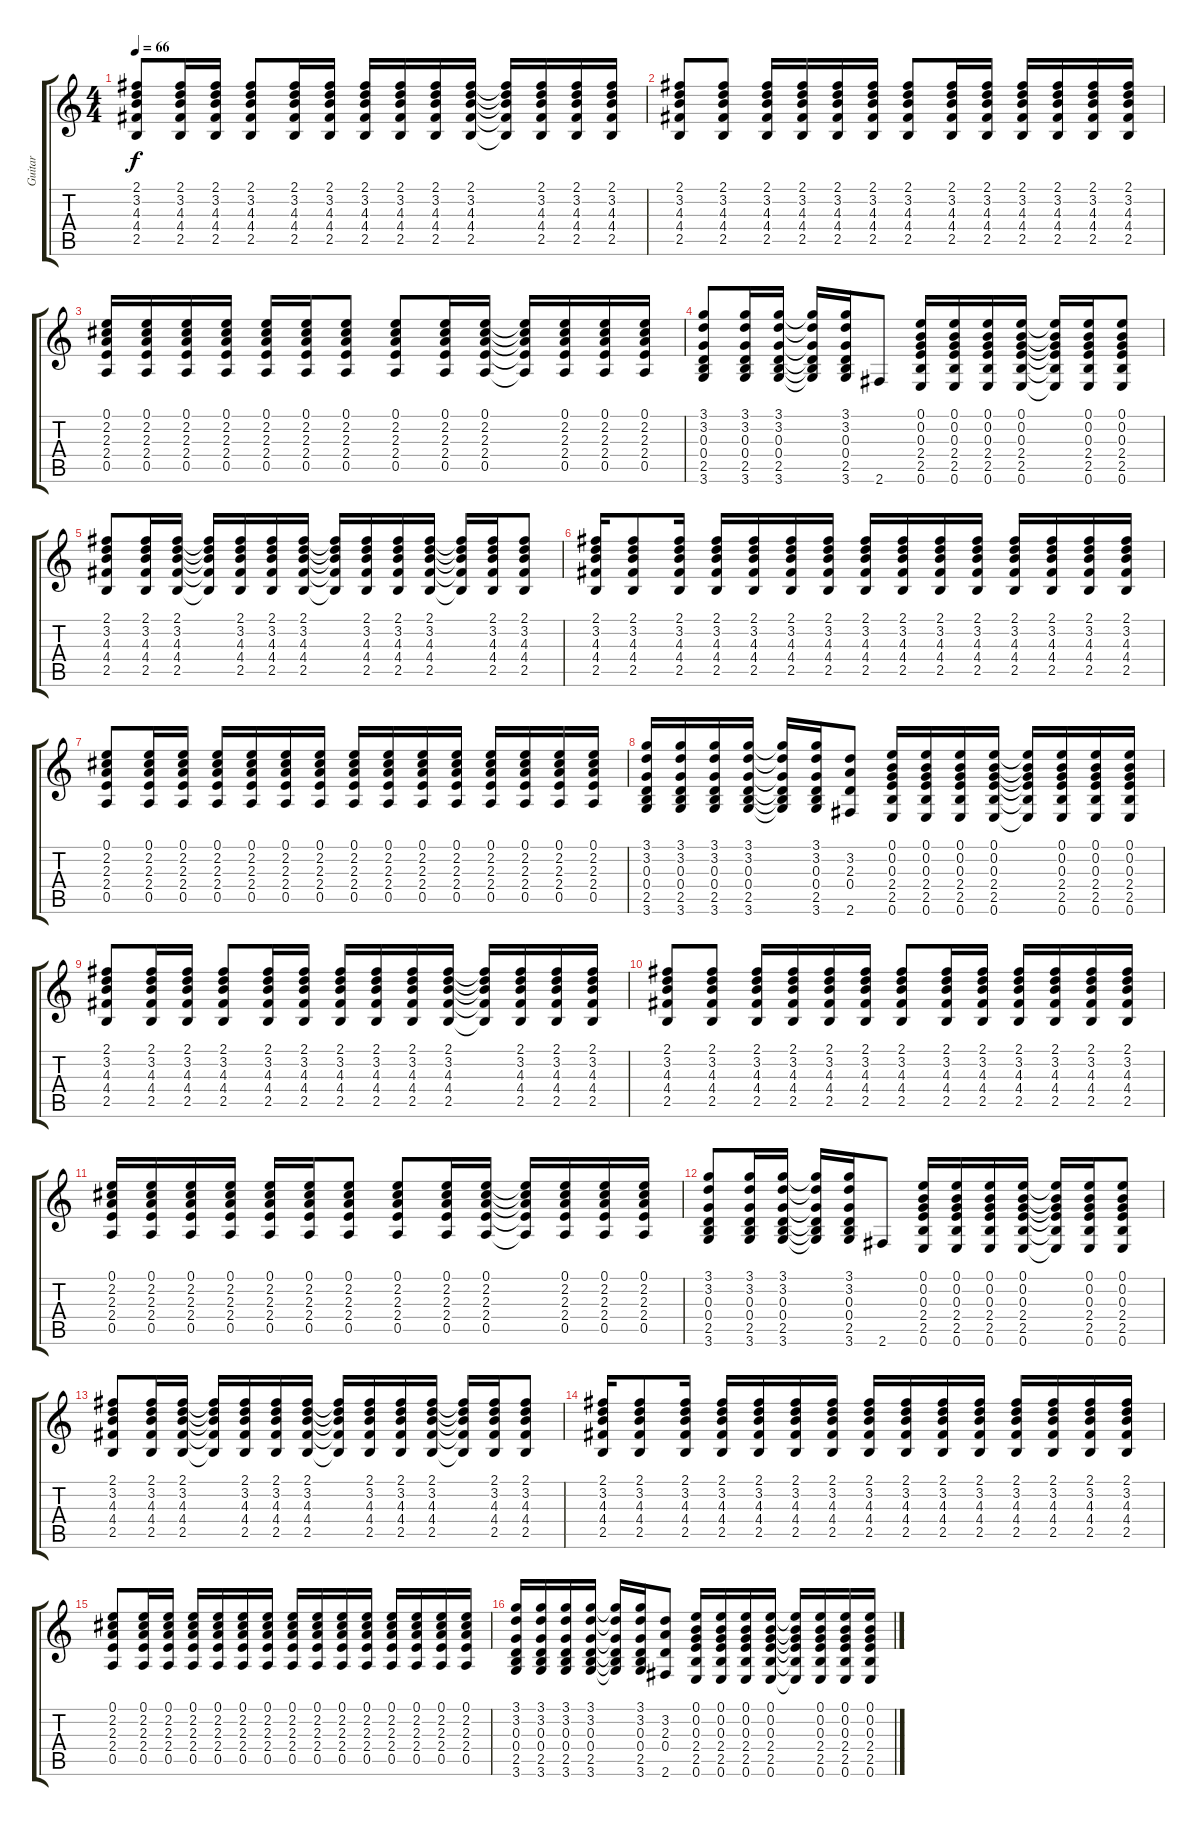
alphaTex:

\track ("Guitar" "Guitar") {instrument electricguitarclean}
\staff {score tabs}
\tuning (E4 B3 G3 D3 A2 E2) {hide}
\ts (4 4)
\tempo 66
\clef g2
\ks c
(2.1 3.2 4.3 4.4 2.5).8{dy f} (2.1 3.2 4.3 4.4 2.5).16 (2.1 3.2 4.3 4.4 2.5).16 (2.1 3.2 4.3 4.4 2.5).8 (2.1 3.2 4.3 4.4 2.5).16 (2.1 3.2 4.3 4.4 2.5).16 (2.1 3.2 4.3 4.4 2.5).16 (2.1 3.2 4.3 4.4 2.5).16 (2.1 3.2 4.3 4.4 2.5).16 (2.1 3.2 4.3 4.4 2.5).16 (2.1{t} 3.2{t} 4.3{t} 4.4{t} 2.5{t}).16 (2.1 3.2 4.3 4.4 2.5).16 (2.1 3.2 4.3 4.4 2.5).16 (2.1 3.2 4.3 4.4 2.5).16 |
(2.1 3.2 4.3 4.4 2.5).8 (2.1 3.2 4.3 4.4 2.5).8 (2.1 3.2 4.3 4.4 2.5).16 (2.1 3.2 4.3 4.4 2.5).16 (2.1 3.2 4.3 4.4 2.5).16 (2.1 3.2 4.3 4.4 2.5).16 (2.1 3.2 4.3 4.4 2.5).8 (2.1 3.2 4.3 4.4 2.5).16 (2.1 3.2 4.3 4.4 2.5).16 (2.1 3.2 4.3 4.4 2.5).16 (2.1 3.2 4.3 4.4 2.5).16 (2.1 3.2 4.3 4.4 2.5).16 (2.1 3.2 4.3 4.4 2.5).16 |
(0.1 2.2 2.3 2.4 0.5).16 (0.1 2.2 2.3 2.4 0.5).16 (0.1 2.2 2.3 2.4 0.5).16 (0.1 2.2 2.3 2.4 0.5).16 (0.1 2.2 2.3 2.4 0.5).16 (0.1 2.2 2.3 2.4 0.5).16 (0.1 2.2 2.3 2.4 0.5).8 (0.1 2.2 2.3 2.4 0.5).8 (0.1 2.2 2.3 2.4 0.5).16 (0.1 2.2 2.3 2.4 0.5).16 (0.1{t} 2.2{t} 2.3{t} 2.4{t} 0.5{t}).16 (0.1 2.2 2.3 2.4 0.5).16 (0.1 2.2 2.3 2.4 0.5).16 (0.1 2.2 2.3 2.4 0.5).16 |
(3.1 3.2 0.3 0.4 2.5 3.6).8 (3.1 3.2 0.3 0.4 2.5 3.6).16 (3.1 3.2 0.3 0.4 2.5 3.6).16 (3.1{t} 3.2{t} 0.3{t} 0.4{t} 2.5{t} 3.6{t}).16 (3.1 3.2 0.3 0.4 2.5 3.6).16 2.6.8 (0.1 0.2 0.3 2.4 2.5 0.6).16 (0.1 0.2 0.3 2.4 2.5 0.6).16 (0.1 0.2 0.3 2.4 2.5 0.6).16 (0.1 0.2 0.3 2.4 2.5 0.6).16 (0.1{t} 0.2{t} 0.3{t} 2.4{t} 2.5{t} 0.6{t}).16 (0.1 0.2 0.3 2.4 2.5 0.6).16 (0.1 0.2 0.3 2.4 2.5 0.6).8 |
(2.1 3.2 4.3 4.4 2.5).8 (2.1 3.2 4.3 4.4 2.5).16 (2.1 3.2 4.3 4.4 2.5).16 (2.1{t} 3.2{t} 4.3{t} 4.4{t} 2.5{t}).16 (2.1 3.2 4.3 4.4 2.5).16 (2.1 3.2 4.3 4.4 2.5).16 (2.1 3.2 4.3 4.4 2.5).16 (2.1{t} 3.2{t} 4.3{t} 4.4{t} 2.5{t}).16 (2.1 3.2 4.3 4.4 2.5).16 (2.1 3.2 4.3 4.4 2.5).16 (2.1 3.2 4.3 4.4 2.5).16 (2.1{t} 3.2{t} 4.3{t} 4.4{t} 2.5{t}).16 (2.1 3.2 4.3 4.4 2.5).16 (2.1 3.2 4.3 4.4 2.5).8 |
(2.1 3.2 4.3 4.4 2.5).16 (2.1 3.2 4.3 4.4 2.5).8 (2.1 3.2 4.3 4.4 2.5).16 (2.1 3.2 4.3 4.4 2.5).16 (2.1 3.2 4.3 4.4 2.5).16 (2.1 3.2 4.3 4.4 2.5).16 (2.1 3.2 4.3 4.4 2.5).16 (2.1 3.2 4.3 4.4 2.5).16 (2.1 3.2 4.3 4.4 2.5).16 (2.1 3.2 4.3 4.4 2.5).16 (2.1 3.2 4.3 4.4 2.5).16 (2.1 3.2 4.3 4.4 2.5).16 (2.1 3.2 4.3 4.4 2.5).16 (2.1 3.2 4.3 4.4 2.5).16 (2.1 3.2 4.3 4.4 2.5).16 |
(0.1 2.2 2.3 2.4 0.5).8 (0.1 2.2 2.3 2.4 0.5).16 (0.1 2.2 2.3 2.4 0.5).16 (0.1 2.2 2.3 2.4 0.5).16 (0.1 2.2 2.3 2.4 0.5).16 (0.1 2.2 2.3 2.4 0.5).16 (0.1 2.2 2.3 2.4 0.5).16 (0.1 2.2 2.3 2.4 0.5).16 (0.1 2.2 2.3 2.4 0.5).16 (0.1 2.2 2.3 2.4 0.5).16 (0.1 2.2 2.3 2.4 0.5).16 (0.1 2.2 2.3 2.4 0.5).16 (0.1 2.2 2.3 2.4 0.5).16 (0.1 2.2 2.3 2.4 0.5).16 (0.1 2.2 2.3 2.4 0.5).16 |
(3.1 3.2 0.3 0.4 2.5 3.6).16 (3.1 3.2 0.3 0.4 2.5 3.6).16 (3.1 3.2 0.3 0.4 2.5 3.6).16 (3.1 3.2 0.3 0.4 2.5 3.6).16 (3.1{t} 3.2{t} 0.3{t} 0.4{t} 2.5{t} 3.6{t}).16 (3.1 3.2 0.3 0.4 2.5 3.6).16 (3.2 2.3 0.4 2.6).8 (0.1 0.2 0.3 2.4 2.5 0.6).16 (0.1 0.2 0.3 2.4 2.5 0.6).16 (0.1 0.2 0.3 2.4 2.5 0.6).16 (0.1 0.2 0.3 2.4 2.5 0.6).16 (0.1{t} 0.2{t} 0.3{t} 2.4{t} 2.5{t} 0.6{t}).16 (0.1 0.2 0.3 2.4 2.5 0.6).16 (0.1 0.2 0.3 2.4 2.5 0.6).16 (0.1 0.2 0.3 2.4 2.5 0.6).16 |
(2.1 3.2 4.3 4.4 2.5).8 (2.1 3.2 4.3 4.4 2.5).16 (2.1 3.2 4.3 4.4 2.5).16 (2.1 3.2 4.3 4.4 2.5).8 (2.1 3.2 4.3 4.4 2.5).16 (2.1 3.2 4.3 4.4 2.5).16 (2.1 3.2 4.3 4.4 2.5).16 (2.1 3.2 4.3 4.4 2.5).16 (2.1 3.2 4.3 4.4 2.5).16 (2.1 3.2 4.3 4.4 2.5).16 (2.1{t} 3.2{t} 4.3{t} 4.4{t} 2.5{t}).16 (2.1 3.2 4.3 4.4 2.5).16 (2.1 3.2 4.3 4.4 2.5).16 (2.1 3.2 4.3 4.4 2.5).16 |
(2.1 3.2 4.3 4.4 2.5).8 (2.1 3.2 4.3 4.4 2.5).8 (2.1 3.2 4.3 4.4 2.5).16 (2.1 3.2 4.3 4.4 2.5).16 (2.1 3.2 4.3 4.4 2.5).16 (2.1 3.2 4.3 4.4 2.5).16 (2.1 3.2 4.3 4.4 2.5).8 (2.1 3.2 4.3 4.4 2.5).16 (2.1 3.2 4.3 4.4 2.5).16 (2.1 3.2 4.3 4.4 2.5).16 (2.1 3.2 4.3 4.4 2.5).16 (2.1 3.2 4.3 4.4 2.5).16 (2.1 3.2 4.3 4.4 2.5).16 |
(0.1 2.2 2.3 2.4 0.5).16 (0.1 2.2 2.3 2.4 0.5).16 (0.1 2.2 2.3 2.4 0.5).16 (0.1 2.2 2.3 2.4 0.5).16 (0.1 2.2 2.3 2.4 0.5).16 (0.1 2.2 2.3 2.4 0.5).16 (0.1 2.2 2.3 2.4 0.5).8 (0.1 2.2 2.3 2.4 0.5).8 (0.1 2.2 2.3 2.4 0.5).16 (0.1 2.2 2.3 2.4 0.5).16 (0.1{t} 2.2{t} 2.3{t} 2.4{t} 0.5{t}).16 (0.1 2.2 2.3 2.4 0.5).16 (0.1 2.2 2.3 2.4 0.5).16 (0.1 2.2 2.3 2.4 0.5).16 |
(3.1 3.2 0.3 0.4 2.5 3.6).8 (3.1 3.2 0.3 0.4 2.5 3.6).16 (3.1 3.2 0.3 0.4 2.5 3.6).16 (3.1{t} 3.2{t} 0.3{t} 0.4{t} 2.5{t} 3.6{t}).16 (3.1 3.2 0.3 0.4 2.5 3.6).16 2.6.8 (0.1 0.2 0.3 2.4 2.5 0.6).16 (0.1 0.2 0.3 2.4 2.5 0.6).16 (0.1 0.2 0.3 2.4 2.5 0.6).16 (0.1 0.2 0.3 2.4 2.5 0.6).16 (0.1{t} 0.2{t} 0.3{t} 2.4{t} 2.5{t} 0.6{t}).16 (0.1 0.2 0.3 2.4 2.5 0.6).16 (0.1 0.2 0.3 2.4 2.5 0.6).8 |
(2.1 3.2 4.3 4.4 2.5).8 (2.1 3.2 4.3 4.4 2.5).16 (2.1 3.2 4.3 4.4 2.5).16 (2.1{t} 3.2{t} 4.3{t} 4.4{t} 2.5{t}).16 (2.1 3.2 4.3 4.4 2.5).16 (2.1 3.2 4.3 4.4 2.5).16 (2.1 3.2 4.3 4.4 2.5).16 (2.1{t} 3.2{t} 4.3{t} 4.4{t} 2.5{t}).16 (2.1 3.2 4.3 4.4 2.5).16 (2.1 3.2 4.3 4.4 2.5).16 (2.1 3.2 4.3 4.4 2.5).16 (2.1{t} 3.2{t} 4.3{t} 4.4{t} 2.5{t}).16 (2.1 3.2 4.3 4.4 2.5).16 (2.1 3.2 4.3 4.4 2.5).8 |
(2.1 3.2 4.3 4.4 2.5).16 (2.1 3.2 4.3 4.4 2.5).8 (2.1 3.2 4.3 4.4 2.5).16 (2.1 3.2 4.3 4.4 2.5).16 (2.1 3.2 4.3 4.4 2.5).16 (2.1 3.2 4.3 4.4 2.5).16 (2.1 3.2 4.3 4.4 2.5).16 (2.1 3.2 4.3 4.4 2.5).16 (2.1 3.2 4.3 4.4 2.5).16 (2.1 3.2 4.3 4.4 2.5).16 (2.1 3.2 4.3 4.4 2.5).16 (2.1 3.2 4.3 4.4 2.5).16 (2.1 3.2 4.3 4.4 2.5).16 (2.1 3.2 4.3 4.4 2.5).16 (2.1 3.2 4.3 4.4 2.5).16 |
(0.1 2.2 2.3 2.4 0.5).8 (0.1 2.2 2.3 2.4 0.5).16 (0.1 2.2 2.3 2.4 0.5).16 (0.1 2.2 2.3 2.4 0.5).16 (0.1 2.2 2.3 2.4 0.5).16 (0.1 2.2 2.3 2.4 0.5).16 (0.1 2.2 2.3 2.4 0.5).16 (0.1 2.2 2.3 2.4 0.5).16 (0.1 2.2 2.3 2.4 0.5).16 (0.1 2.2 2.3 2.4 0.5).16 (0.1 2.2 2.3 2.4 0.5).16 (0.1 2.2 2.3 2.4 0.5).16 (0.1 2.2 2.3 2.4 0.5).16 (0.1 2.2 2.3 2.4 0.5).16 (0.1 2.2 2.3 2.4 0.5).16 |
(3.1 3.2 0.3 0.4 2.5 3.6).16 (3.1 3.2 0.3 0.4 2.5 3.6).16 (3.1 3.2 0.3 0.4 2.5 3.6).16 (3.1 3.2 0.3 0.4 2.5 3.6).16 (3.1{t} 3.2{t} 0.3{t} 0.4{t} 2.5{t} 3.6{t}).16 (3.1 3.2 0.3 0.4 2.5 3.6).16 (3.2 2.3 0.4 2.6).8 (0.1 0.2 0.3 2.4 2.5 0.6).16 (0.1 0.2 0.3 2.4 2.5 0.6).16 (0.1 0.2 0.3 2.4 2.5 0.6).16 (0.1 0.2 0.3 2.4 2.5 0.6).16 (0.1{t} 0.2{t} 0.3{t} 2.4{t} 2.5{t} 0.6{t}).16 (0.1 0.2 0.3 2.4 2.5 0.6).16 (0.1 0.2 0.3 2.4 2.5 0.6).16 (0.1 0.2 0.3 2.4 2.5 0.6).16
